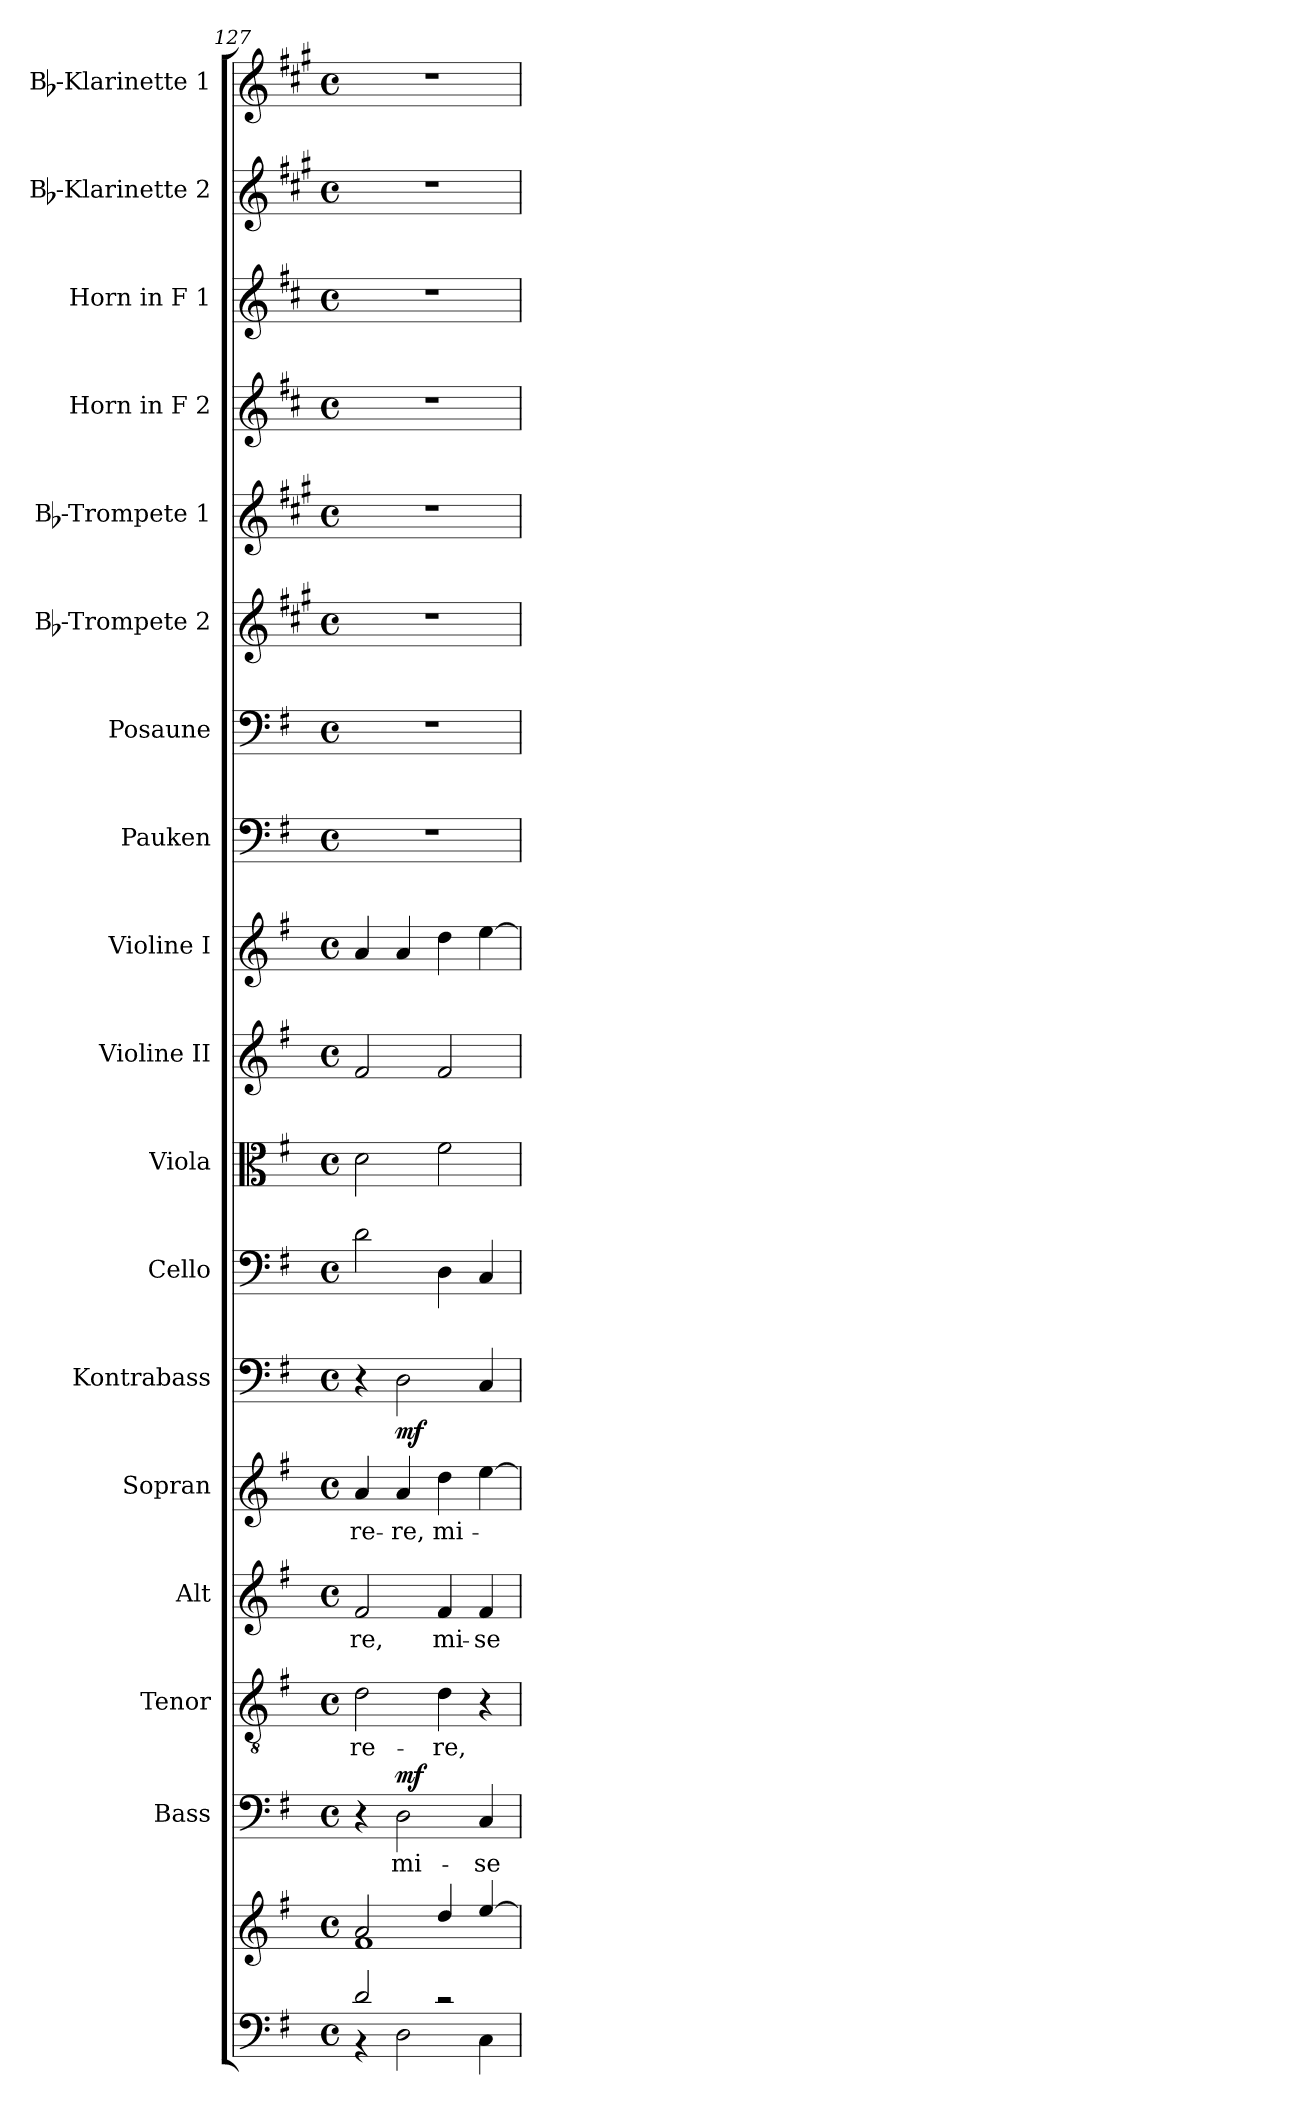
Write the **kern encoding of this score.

**kern	**kern	**kern	**text	**dynam	**kern	**text	**kern	**text	**kern	**text	**kern	**dynam	**kern	**kern	**kern	**kern	**kern	**kern	**kern	**kern	**kern	**kern	**kern	**kern
*part18	*part18	*part17	*part17	*part17	*part16	*part16	*part15	*part15	*part14	*part14	*part13	*part13	*part12	*part11	*part10	*part9	*part8	*part7	*part6	*part5	*part4	*part3	*part2	*part1
*staff19	*staff18	*staff17	*staff17	*staff17	*staff16	*staff16	*staff15	*staff15	*staff14	*staff14	*staff13	*staff13	*staff12	*staff11	*staff10	*staff9	*staff8	*staff7	*staff6	*staff5	*staff4	*staff3	*staff2	*staff1
*	*	*I"Bass	*	*	*I"Tenor	*	*I"Alt	*	*I"Sopran	*	*I"Kontrabass	*	*I"Cello	*I"Viola	*I"Violine II	*I"Violine I	*I"Pauken	*I"Posaune	*I"Bb-Trompete 2	*I"Bb-Trompete 1	*I"Horn in F 2	*I"Horn in F 1	*I"Bb-Klarinette 2	*I"Bb-Klarinette 1
*	*	*I'B.	*	*	*I'T.	*	*I'A.	*	*I'S.	*	*I'Kb.	*	*	*I'Vla.	*I'Vl. II	*I'Vl. I	*I'Pk.	*I'Pos.	*I'Bb Trp. 2	*I'Bb Trp. 1	*	*	*I'Bb Kl. 2	*I'Bb Kl. 1
*clefF4	*clefG2	*clefF4	*	*	*clefGv2	*	*clefG2	*	*clefG2	*	*clefF4	*	*clefF4	*clefC3	*clefG2	*clefG2	*clefF4	*clefF4	*clefG2	*clefG2	*clefG2	*clefG2	*clefG2	*clefG2
*	*	*	*	*	*	*	*	*	*	*	*ITrd7c12	*	*	*	*	*	*	*	*ITrd1c2	*ITrd1c2	*ITrd4c7	*ITrd4c7	*ITrd1c2	*ITrd1c2
*k[f#]	*k[f#]	*k[f#]	*	*	*k[f#]	*	*k[f#]	*	*k[f#]	*	*k[f#]	*	*k[f#]	*k[f#]	*k[f#]	*k[f#]	*k[f#]	*k[f#]	*k[f#]	*k[f#]	*k[f#]	*k[f#]	*k[f#]	*k[f#]
*G:	*G:	*G:	*	*	*G:	*	*G:	*	*G:	*	*G:	*	*G:	*G:	*G:	*G:	*G:	*G:	*G:	*G:	*G:	*G:	*G:	*G:
*M4/4	*M4/4	*M4/4	*	*	*M4/4	*	*M4/4	*	*M4/4	*	*M4/4	*	*M4/4	*M4/4	*M4/4	*M4/4	*M4/4	*M4/4	*M4/4	*M4/4	*M4/4	*M4/4	*M4/4	*M4/4
*met(c)	*met(c)	*met(c)	*	*	*met(c)	*	*met(c)	*	*met(c)	*	*met(c)	*	*met(c)	*met(c)	*met(c)	*met(c)	*met(c)	*met(c)	*met(c)	*met(c)	*met(c)	*met(c)	*met(c)	*met(c)
=127	=127	=127	=127	=127	=127	=127	=127	=127	=127	=127	=127	=127	=127	=127	=127	=127	=127	=127	=127	=127	=127	=127	=127	=127
*^	*^	*	*	*	*	*	*	*	*	*	*	*	*	*	*	*	*	*	*	*	*	*	*	*
!	!	!	!	!	!	!	!	!LO:LY:b	!	!LO:LY:b	!	!LO:LY:b	!	!	!	!	!	!	!	!	!	!	!	!	!	!
2d/	4r	2a/	1f#	4r	.	.	2d\	-re-	2f#/	-re,	4a/	-re-	4r	.	2d\	2d\	2f#/	4a/	1r	1r	1r	1r	1r	1r	1r	1r
!	!	!	!	!	!LO:LY:b	!LO:DY:a	!	!	!	!	!	!LO:LY:b	!	!LO:DY:b	!	!	!	!	!	!	!	!	!	!	!	!
.	2D\	.	.	2D\	mi-	mf	.	.	.	.	4a/	-re,	2DD\	mf	.	.	.	4a/	.	.	.	.	.	.	.	.
!	!	!	!	!	!	!	!	!LO:LY:b	!	!LO:LY:b	!	!LO:LY:b	!	!	!	!	!	!	!	!	!	!	!	!	!	!
2rc	.	4dd/	.	.	.	.	4d\	-re,	4f#/	mi-	4dd\	mi-	.	.	4D\	2f#\	2f#/	4dd\	.	.	.	.	.	.	.	.
!	!	!	!	!	!LO:LY:b	!	!	!	!	!LO:LY:b	!	!	!	!	!	!	!	!	!	!	!	!	!	!	!	!
.	4C\	[>4ee/	.	4C/	-se-	.	4r	.	4f#/	-se-	[4ee\	.	4CC/	.	4C/	.	.	[4ee\	.	.	.	.	.	.	.	.
*v	*v	*	*	*	*	*	*	*	*	*	*	*	*	*	*	*	*	*	*	*	*	*	*	*	*	*
*	*v	*v	*	*	*	*	*	*	*	*	*	*	*	*	*	*	*	*	*	*	*	*	*	*	*
=	=	=	=	=	=	=	=	=	=	=	=	=	=	=	=	=	=	=	=	=	=	=	=	=
*-	*-	*-	*-	*-	*-	*-	*-	*-	*-	*-	*-	*-	*-	*-	*-	*-	*-	*-	*-	*-	*-	*-	*-	*-
